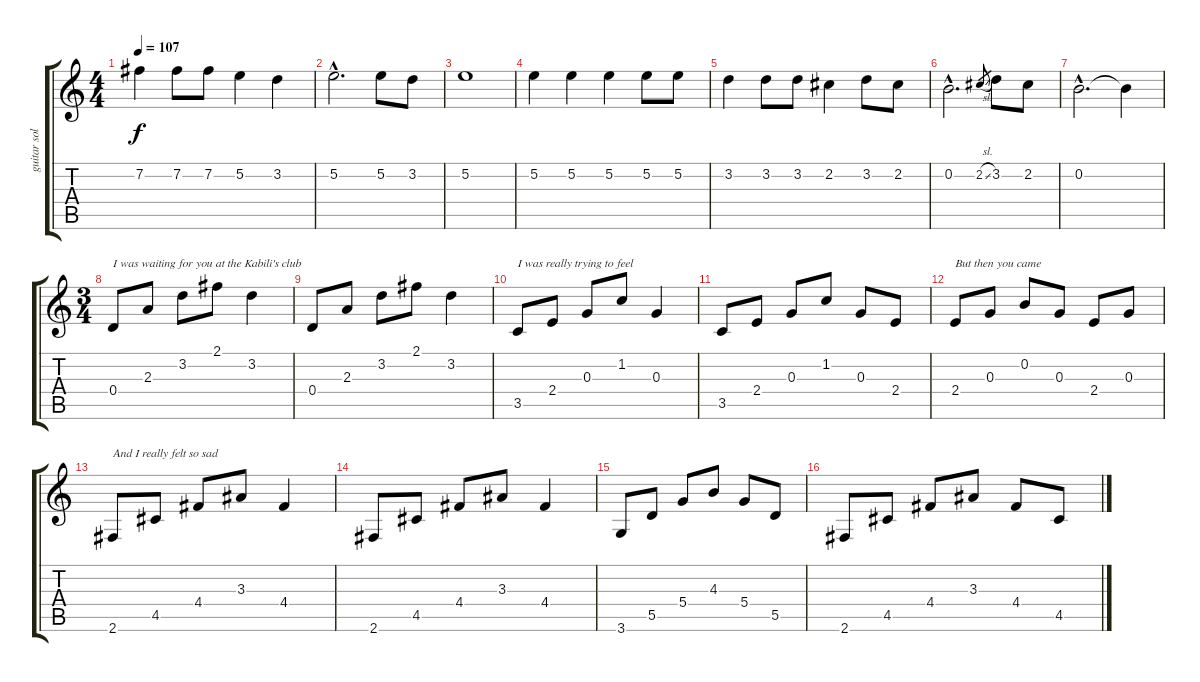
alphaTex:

\track ("guitar solo" "guitar sol") {instrument electricguitarclean}
\staff {score tabs}
\tuning (E4 B3 G3 D3 A2 E2) {hide}
\ts (4 4)
\tempo 107
\clef g2
\ks c
7.2.4{dy f} 7.2.8 7.2.8 5.2.4 3.2.4 |
5.2{hac}.2{d} 5.2.8 3.2.8 |
5.2.1 |
5.2.4 5.2.4 5.2.4 5.2.8 5.2.8 |
3.2.4 3.2.8 3.2.8 2.2.4 3.2.8 2.2.8 |
0.2{hac}.2{d} 2.2{sl}.8{gr} 3.2.8 2.2.8 |
0.2{hac}.2{d} 0.2{t}.4 |
\ts (3 4)
0.4.8{txt "I was waiting for you at the Kabili's club"} 2.3.8 3.2.8 2.1.8 3.2.4 |
0.4.8 2.3.8 3.2.8 2.1.8 3.2.4 |
3.5.8{txt "I was really trying to feel "} 2.4.8 0.3.8 1.2.8 0.3.4 |
3.5.8 2.4.8 0.3.8 1.2.8 0.3.8 2.4.8 |
2.4.8{txt "But then you came"} 0.3.8 0.2.8 0.3.8 2.4.8 0.3.8 |
2.6.8{txt "And I really felt so sad"} 4.5.8 4.4.8 3.3.8 4.4.4 |
2.6.8 4.5.8 4.4.8 3.3.8 4.4.4 |
3.6.8 5.5.8 5.4.8 4.3.8 5.4.8 5.5.8 |
2.6.8 4.5.8 4.4.8 3.3.8 4.4.8 4.5.8
